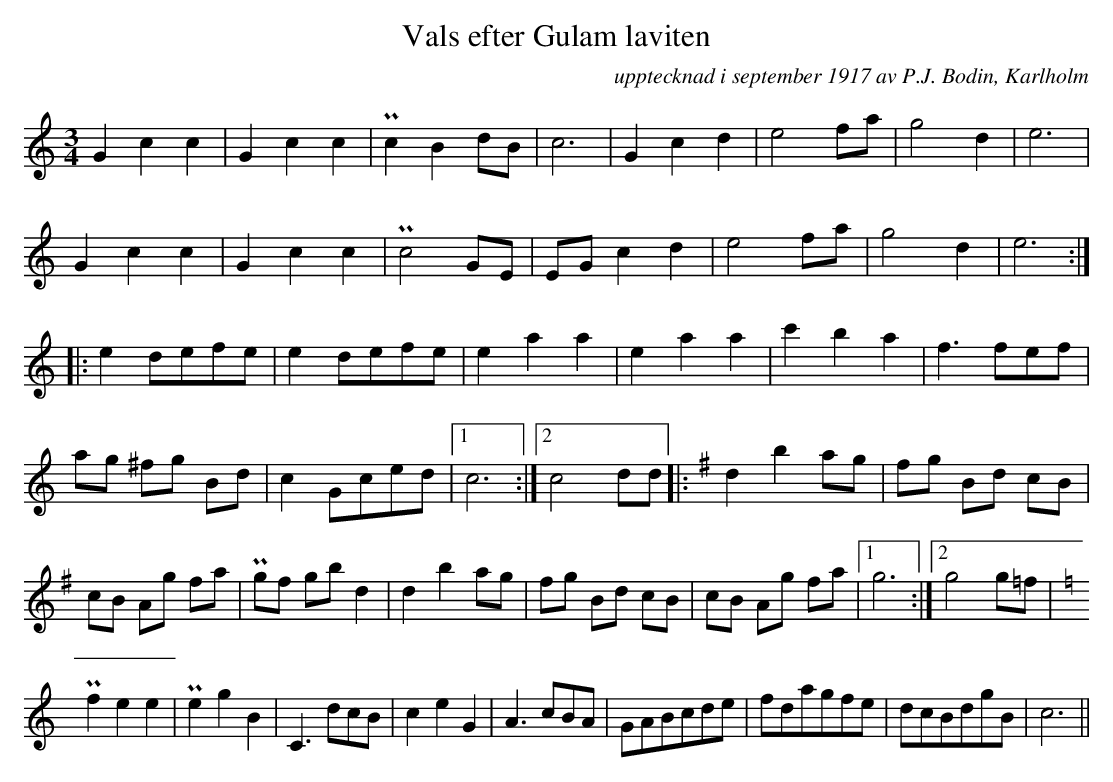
X:1
T:Vals efter Gulam laviten
O:upptecknad i september 1917 av P.J. Bodin, Karlholm
L:1/8
M:3/4
K:C
G2 c2 c2 | G2 c2 c2 | Pc2 B2 dB | c6 | G2 c2 d2 | e4 fa | g4 d2 | e6 |
G2 c2 c2 | G2 c2 c2 | Pc4 GE | EG c2 d2 | e4 fa | g4 d2 | e6 ::
e2 defe | e2 defe | e2 a2 a2 | e2 a2 a2 | c'2 b2 a2 | f3 fef |
ag ^fg Bd | c2 Gced |1 c6 :|2 c4 dd [K:G] |: d2 b2 ag | fg Bd cB |
cB Ag fa | Pgf gb d2 | d2 b2 ag | fg Bd cB | cB Ag fa |1 g6 :|2 g4 g=f | [K:C]
Pf2 e2 e2 | Pe2 g2 B2 | C3 dcB | c2 e2 G2 | A3 cBA | GABcde | fdagfe | dcBdgB | c6 ||
